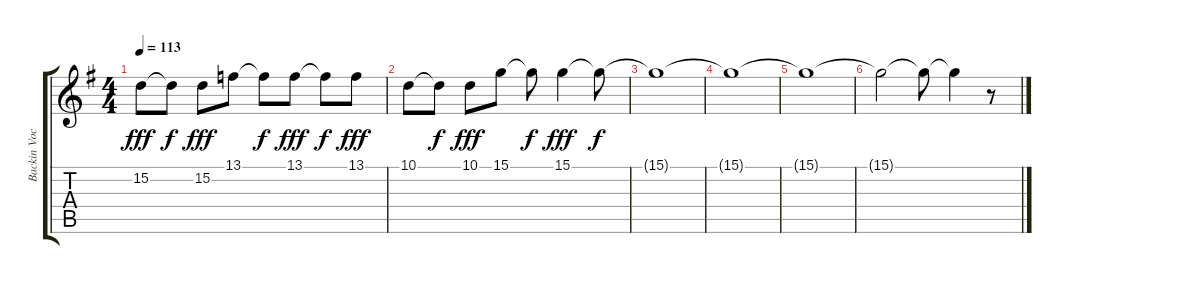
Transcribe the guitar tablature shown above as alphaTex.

\track ("Backin Vocals" "Backin Voc") {instrument baritonesax}
\staff {score tabs}
\tuning (E4 B3 G3 D3 A2 E2) {hide}
\ts (4 4)
\tempo 113
\clef g2
\ks g
15.2.8{dy fff} 15.2{t}.8{dy f} 15.2.8{dy fff} 13.1.8 13.1{t}.8{dy f} 13.1.8{dy fff} 13.1{t}.8{dy f} 13.1.8{dy fff} |
10.1.8 10.1{t}.8{dy f} 10.1.8{dy fff} 15.1.8 15.1{t}.8{dy f} 15.1.4{dy fff} 15.1{t}.8{dy f} |
15.1{t}.1 |
15.1{t}.1 |
15.1{t}.1 |
15.1{t}.2 15.1{t}.8 15.1{t}.4 r.8
